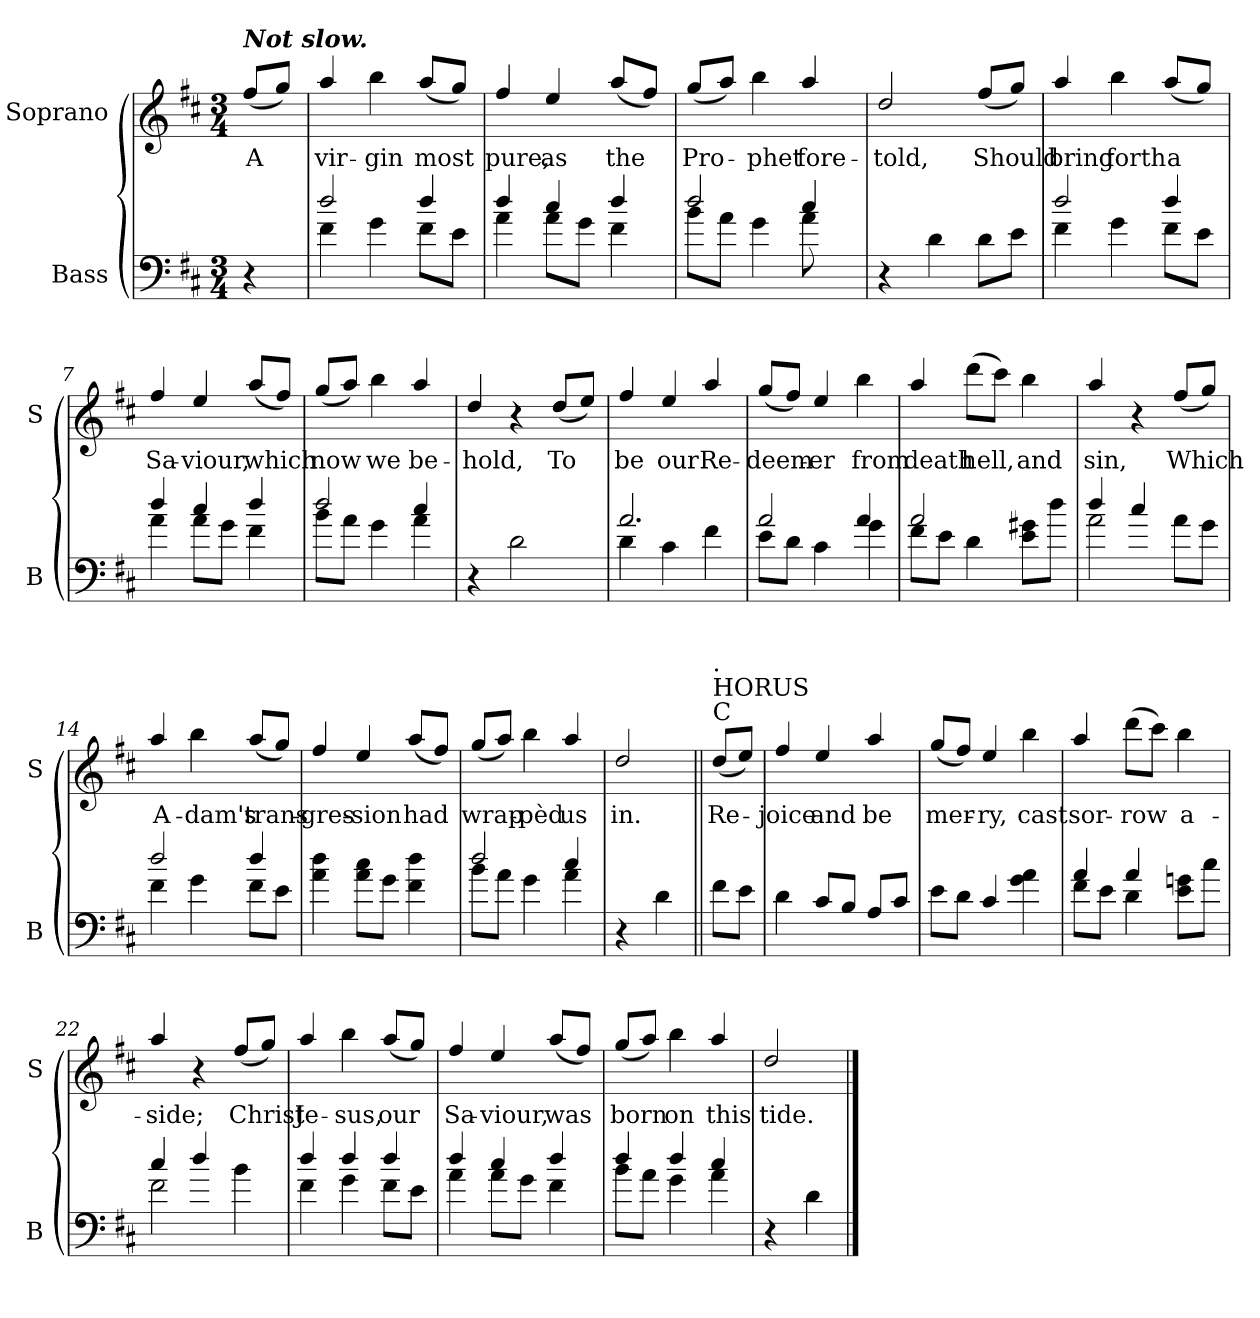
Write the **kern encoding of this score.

**kern	**kern	**text
*part2	*part1	*part1
*staff2	*staff1	*staff1
*I"Bass	*I"Soprano	*
*I'B	*I'S	*
*clefF4	*clefG2	*
*ITrd7c12	*ITrd7c12	*
*k[f#c#]	*k[f#c#]	*
*D:	*D:	*
*M3/4	*M3/4	*
=1	=1	=1
!	!LO:TX:a:Bi:t=Not slow.	!
!	!	!LO:LY:b
4r	(<8f#/L	A
.	8g/J)	.
=2	=2	=2
*^	*	*
!	!	!	!LO:LY:b
2d/	4F#\	4a/	vir-
!	!	!	!LO:LY:b
.	4G\	4b\	-gin
!	!	!	!LO:LY:b
4d/	8F#\L	(<8a/L	most
.	8E\J	8g/J)	.
=3	=3	=3	=3
!	!	!	!LO:LY:b
4d/	4A\	4f#/	pure,
!	!	!	!LO:LY:b
4c#/	8A\L	4e/	as
.	8G\J	.	.
!	!	!	!LO:LY:b
4d/	4F#\	(<8a/L	the
.	.	8f#/J)	.
=4	=4	=4	=4
!	!	!	!LO:LY:b
2d/	8B\L	(<8g/L	Pro-
.	8A\J	8a/J)	.
!	!	!	!LO:LY:b
.	4G\	4b\	-phet
!	!	!	!LO:LY:b
4c#/	8A\	4a/	fore-
.	8ryy	.	.
=5	=5	=5	=5
!	!	!	!LO:LY:b
*v	*v	*	*
4r	2d/	-told,
4D\	.	.
!	!	!LO:LY:b
8D\L	(<8f#/L	Should
8E\J	8g/J)	.
=6	=6	=6
*^	*	*
!	!	!	!LO:LY:b
2d/	4F#\	4a/	bring
!	!	!	!LO:LY:b
.	4G\	4b\	forth
!	!	!	!LO:LY:b
4d/	8F#\L	(<8a/L	a
.	8E\J	8g/J)	.
=7	=7	=7	=7
!	!	!	!LO:LY:b
4d/	4A\	4f#/	Sa-
!	!	!	!LO:LY:b
4c#/	8A\L	4e/	-viour,
.	8G\J	.	.
!	!	!	!LO:LY:b
4d/	4F#\	(<8a/L	which
.	.	8f#/J)	.
!!LO:LB:g=z
=8	=8	=8	=8
!	!	!	!LO:LY:b
2d/	8B\L	(<8g/L	now
.	8A\J	8a/J)	.
!	!	!	!LO:LY:b
.	4G\	4b\	we
!	!	!	!LO:LY:b
4c#/	4A\	4a/	be-
=9	=9	=9	=9
!	!	!	!LO:LY:b
*v	*v	*	*
4r	4d/	-hold,
2D\	4r	.
!	!	!LO:LY:b
.	(<8d/L	To
.	8e/J)	.
=10	=10	=10
*^	*	*
!	!	!	!LO:LY:b
2.A/	4D\	4f#/	be
!	!	!	!LO:LY:b
.	4C#\	4e/	our
!	!	!	!LO:LY:b
.	4F#\	4a/	Re-
=11	=11	=11	=11
!	!	!	!LO:LY:b
2A/	8E\L	(<8g/L	-deem-
.	8D\J	8f#/J)	.
!	!	!	!LO:LY:b
.	4C#\	4e/	-er
!	!	!	!LO:LY:b
4A/	4G\	4b\	from
=12	=12	=12	=12
!	!	!	!LO:LY:b
2A/	8F#\L	4a/	death
.	8E\J	.	.
!	!	!	!LO:LY:b
.	4D\	(>8dd\L	hell,
.	.	8cc#\J)	.
!	!	!	!LO:LY:b
4ryy	8E\ 8G#X\L	4b\	and
.	8d\J	.	.
=13	=13	=13	=13
!	!	!	!LO:LY:b
4d/	2A\	4a/	sin,
4c#/	.	4r	.
!	!	!	!LO:LY:b
4ryy	8A\L	(<8f#/L	Which
.	8G\J	8g/J)	.
!!LO:LB:g=z
=14	=14	=14	=14
!	!	!	!LO:LY:b
2d/	4F#\	4a/	A-
!	!	!	!LO:LY:b
.	4G\	4b\	-dam's
!	!	!	!LO:LY:b
4d/	8F#\L	(<8a/L	trans-
.	8E\J	8g/J)	.
=15	=15	=15	=15
!	!	!	!LO:LY:b
*v	*v	*	*
4A\ 4d\	4f#/	-gres-
!	!	!LO:LY:b
8A\ 8c#\L	4e/	-sion
8G\J	.	.
!	!	!LO:LY:b
4F#\ 4d\	(<8a/L	had
.	8f#/J)	.
=16	=16	=16
*^	*	*
!	!	!	!LO:LY:b
2d/	8B\L	(<8g/L	wrap-
.	8A\J	8a/J)	.
!	!	!	!LO:LY:b
.	4G\	4b\	-pèd
!	!	!	!LO:LY:b
4c#/	4A\	4a/	us
=17	=17	=17	=17
!	!	!	!LO:LY:b
*v	*v	*	*
4r	2d/	in.
4D\	.	.
=18||	=18||	=18||
!	!LO:TX:a:t=C	!
!	!LO:TX:a:t=HORUS	!
!	!LO:TX:a:t=.	!
!	!	!LO:LY:b
8F#\L	(<8d/L	Re-
8E\J	8e/J)	.
=19	=19	=19
!	!	!LO:LY:b
4D\	4f#/	-joice
!	!	!LO:LY:b
8C#/L	4e/	and
8BB/J	.	.
!	!	!LO:LY:b
8AA/L	4a/	be
8C#/J	.	.
=20	=20	=20
!	!	!LO:LY:b
8E\L	(<8g/L	mer-
8D\J	8f#/J)	.
!	!	!LO:LY:b
4C#/	4e/	-ry,
!	!	!LO:LY:b
4G\ 4A\	4b\	cast
!!LO:LB:g=z
=21	=21	=21
*^	*	*
!	!	!	!LO:LY:b
4A/	8F#\L	4a/	sor-
.	8E\J	.	.
!	!	!	!LO:LY:b
4A/	4D\	(>8dd\L	-row
.	.	8cc#\J)	.
!	!	!	!LO:LY:b
4ryy	8E\ 8Gn\L	4b\	a-
.	8c#\J	.	.
=22	=22	=22	=22
!	!	!	!LO:LY:b
4c#/	2F#\	4a/	-side;
4d/	.	4r	.
!	!	!	!LO:LY:b
4ryy	4B\	(<8f#/L	Christ
.	.	8g/J)	.
=23	=23	=23	=23
!	!	!	!LO:LY:b
4d/	4F#\	4a/	Je-
!	!	!	!LO:LY:b
4d/	4G\	4b\	-sus,
!	!	!	!LO:LY:b
4d/	8F#\L	(<8a/L	our
.	8E\J	8g/J)	.
=24	=24	=24	=24
!	!	!	!LO:LY:b
4d/	4A\	4f#/	Sa-
!	!	!	!LO:LY:b
4c#/	8A\L	4e/	-viour,
.	8G\J	.	.
!	!	!	!LO:LY:b
4d/	4F#\	(<8a/L	was
.	.	8f#/J)	.
=25	=25	=25	=25
!	!	!	!LO:LY:b
4d/	8B\L	(<8g/L	born
.	8A\J	8a/J)	.
!	!	!	!LO:LY:b
4d/	4G\	4b\	on
!	!	!	!LO:LY:b
4c#/	4A\	4a/	this
=26	=26	=26	=26
!	!	!	!LO:LY:b
*v	*v	*	*
4r	2d/	tide.
4D\	.	.
==	==	==
*-	*-	*-
